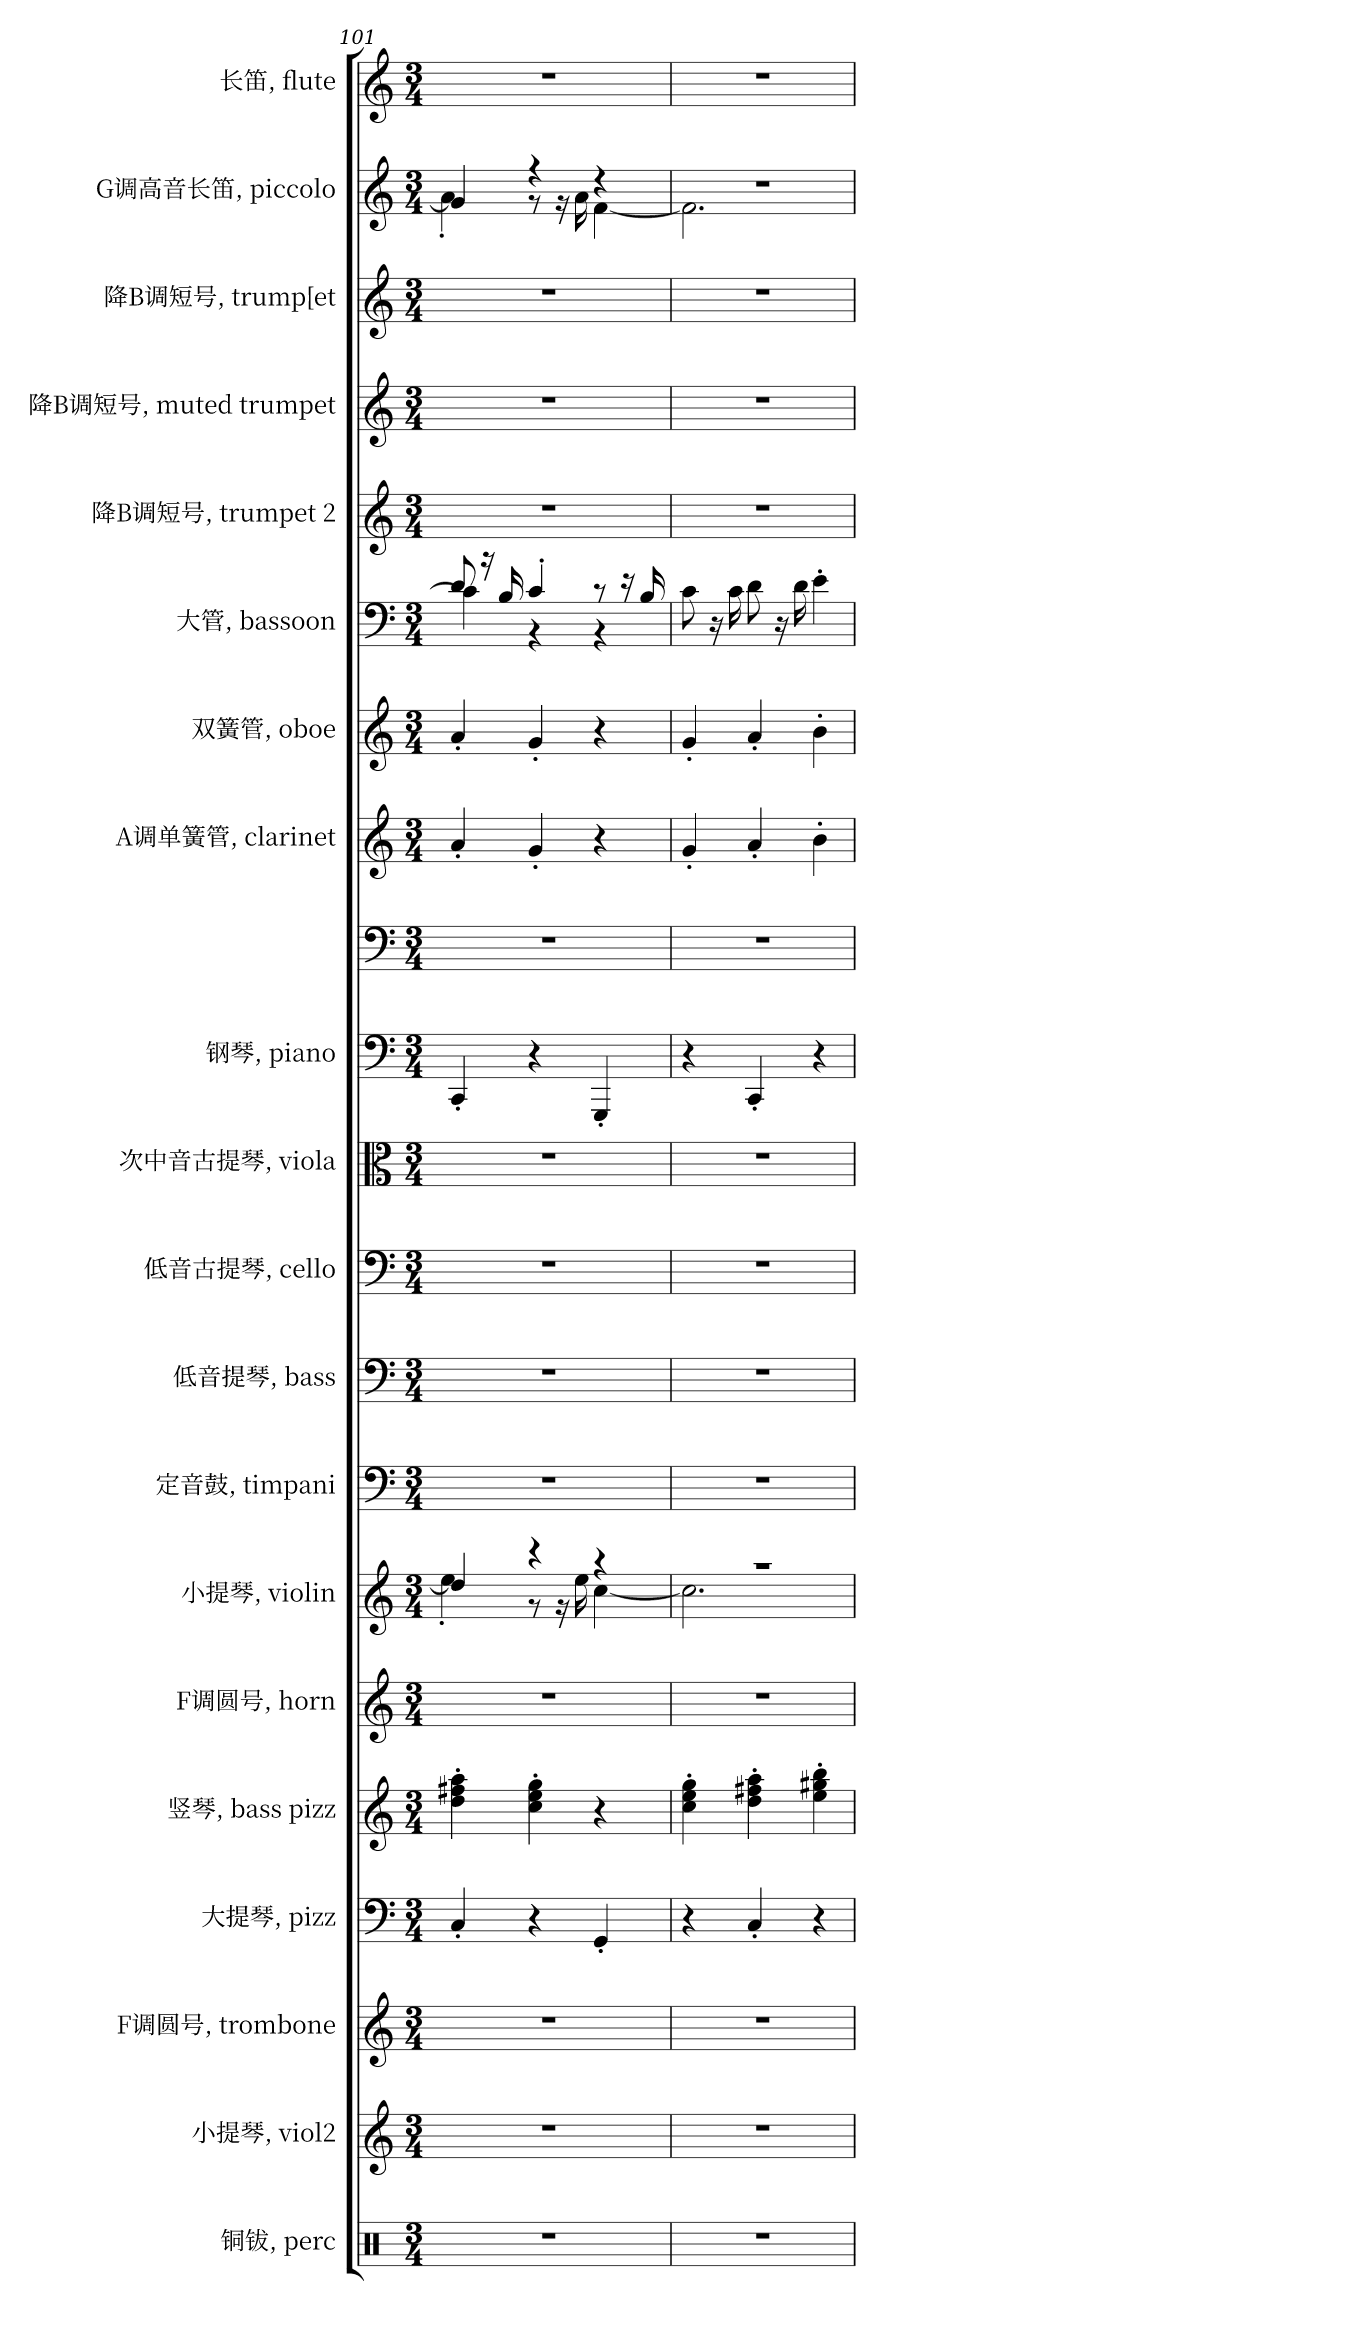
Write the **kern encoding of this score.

**kern	**kern	**kern	**kern	**kern	**kern	**kern	**kern	**kern	**kern	**kern	**kern	**kern	**kern	**kern	**kern	**kern	**kern	**kern	**kern	**kern
*part20	*part19	*part18	*part17	*part16	*part15	*part14	*part13	*part12	*part11	*part10	*part9	*part9	*part8	*part7	*part6	*part5	*part4	*part3	*part2	*part1
*staff21	*staff20	*staff19	*staff18	*staff17	*staff16	*staff15	*staff14	*staff13	*staff12	*staff11	*staff10	*staff9	*staff8	*staff7	*staff6	*staff5	*staff4	*staff3	*staff2	*staff1
*I"铜钹, perc	*I"小提琴, viol2	*I"F调圆号, trombone	*I"大提琴, pizz	*I"竖琴, bass pizz	*I"F调圆号, horn	*I"小提琴, violin	*I"定音鼓, timpani	*I"低音提琴, bass	*I"低音古提琴, cello	*I"次中音古提琴, viola	*I"钢琴, piano	*	*I"A调单簧管, clarinet	*I"双簧管, oboe	*I"大管, bassoon	*I"降B调短号, trumpet 2	*I"降B调短号, muted trumpet	*I"降B调短号, trump[et	*I"G调高音长笛, piccolo	*I"长笛, flute
*	*	*	*	*	*I'F Hn.	*I'Vln.	*I'Timp.	*	*	*	*I'Pno.	*	*I'A Cl.	*I'Ob.	*I'Bsn.	*	*	*	*	*I'Fl.
!!LO:PB:g=z
*clefX	*clefG2	*clefG2	*clefF4	*clefG2	*clefG2	*clefG2	*clefF4	*clefF4	*clefF4	*clefC3	*clefF4	*clefF4	*clefG2	*clefG2	*clefF4	*clefG2	*clefG2	*clefG2	*clefG2	*clefG2
*	*	*ITrd4c7	*	*	*ITrd4c7	*	*	*ITrd7c12	*	*	*	*	*ITrd2c3	*	*	*ITrd1c2	*ITrd1c2	*ITrd1c2	*ITrd-4c-7	*
*k[]	*k[]	*k[b-]	*k[]	*k[]	*k[b-]	*k[]	*k[]	*k[]	*k[]	*k[]	*k[]	*k[]	*k[f#c#g#]	*k[]	*k[]	*k[b-e-]	*k[b-e-]	*k[b-e-]	*k[f#]	*k[]
*M3/4	*M3/4	*M3/4	*M3/4	*M3/4	*M3/4	*M3/4	*M3/4	*M3/4	*M3/4	*M3/4	*M3/4	*M3/4	*M3/4	*M3/4	*M3/4	*M3/4	*M3/4	*M3/4	*M3/4	*M3/4
=101	=101	=101	=101	=101	=101	=101	=101	=101	=101	=101	=101	=101	=101	=101	=101	=101	=101	=101	=101	=101
*	*	*	*	*	*	*^	*	*	*	*	*	*	*	*	*^	*	*	*	*^	*
2.r	2.r	2.r	4C'/	4dd\' 4ff#X\' 4aa\'	2.r	4dd/]	4ee'\	2.r	2.r	2.r	2.r	4CC'/	2.r	4f#'/	4a'/	8d/	4c\]	2.r	2.r	2.r	4dd/]	4ee'\	2.r
.	.	.	.	.	.	.	.	.	.	.	.	.	.	.	.	16r	.	.	.	.	.	.	.
.	.	.	.	.	.	.	.	.	.	.	.	.	.	.	.	16B/	.	.	.	.	.	.	.
.	.	.	4r	4cc\' 4ee\' 4gg\'	.	4r	8r	.	.	.	.	4r	.	4e'/	4g'/	4c'/	4r	.	.	.	4r	8r	.
.	.	.	.	.	.	.	16r	.	.	.	.	.	.	.	.	.	.	.	.	.	.	16r	.
.	.	.	.	.	.	.	16ee\	.	.	.	.	.	.	.	.	.	.	.	.	.	.	16ee\	.
.	.	.	4GG'/	4r	.	4r	[4cc\	.	.	.	.	4GGG'/	.	4r	4r	8r	4r	.	.	.	4r	[4cc\	.
.	.	.	.	.	.	.	.	.	.	.	.	.	.	.	.	16r	.	.	.	.	.	.	.
.	.	.	.	.	.	.	.	.	.	.	.	.	.	.	.	16B/	.	.	.	.	.	.	.
*	*	*	*	*	*	*	*	*	*	*	*	*	*	*	*	*v	*v	*	*	*	*	*	*
=102	=102	=102	=102	=102	=102	=102	=102	=102	=102	=102	=102	=102	=102	=102	=102	=102	=102	=102	=102	=102	=102	=102
2.r	2.r	2.r	4r	4cc\' 4ee\' 4gg\'	2.r	2.r	2.cc\]	2.r	2.r	2.r	2.r	4r	2.r	4e'/	4g'/	8c\	2.r	2.r	2.r	2.r	2.cc\]	2.r
.	.	.	.	.	.	.	.	.	.	.	.	.	.	.	.	16r	.	.	.	.	.	.
.	.	.	.	.	.	.	.	.	.	.	.	.	.	.	.	16c\	.	.	.	.	.	.
.	.	.	4C'/	4dd\' 4ff#X\' 4aa\'	.	.	.	.	.	.	.	4CC'/	.	4f#'/	4a'/	8d\	.	.	.	.	.	.
.	.	.	.	.	.	.	.	.	.	.	.	.	.	.	.	16r	.	.	.	.	.	.
.	.	.	.	.	.	.	.	.	.	.	.	.	.	.	.	16d\	.	.	.	.	.	.
.	.	.	4r	4ee\' 4gg#X\' 4bb\'	.	.	.	.	.	.	.	4r	.	4g#'\	4b'\	4e'\	.	.	.	.	.	.
*	*	*	*	*	*	*v	*v	*	*	*	*	*	*	*	*	*	*	*	*	*v	*v	*
=	=	=	=	=	=	=	=	=	=	=	=	=	=	=	=	=	=	=	=	=
*-	*-	*-	*-	*-	*-	*-	*-	*-	*-	*-	*-	*-	*-	*-	*-	*-	*-	*-	*-	*-
